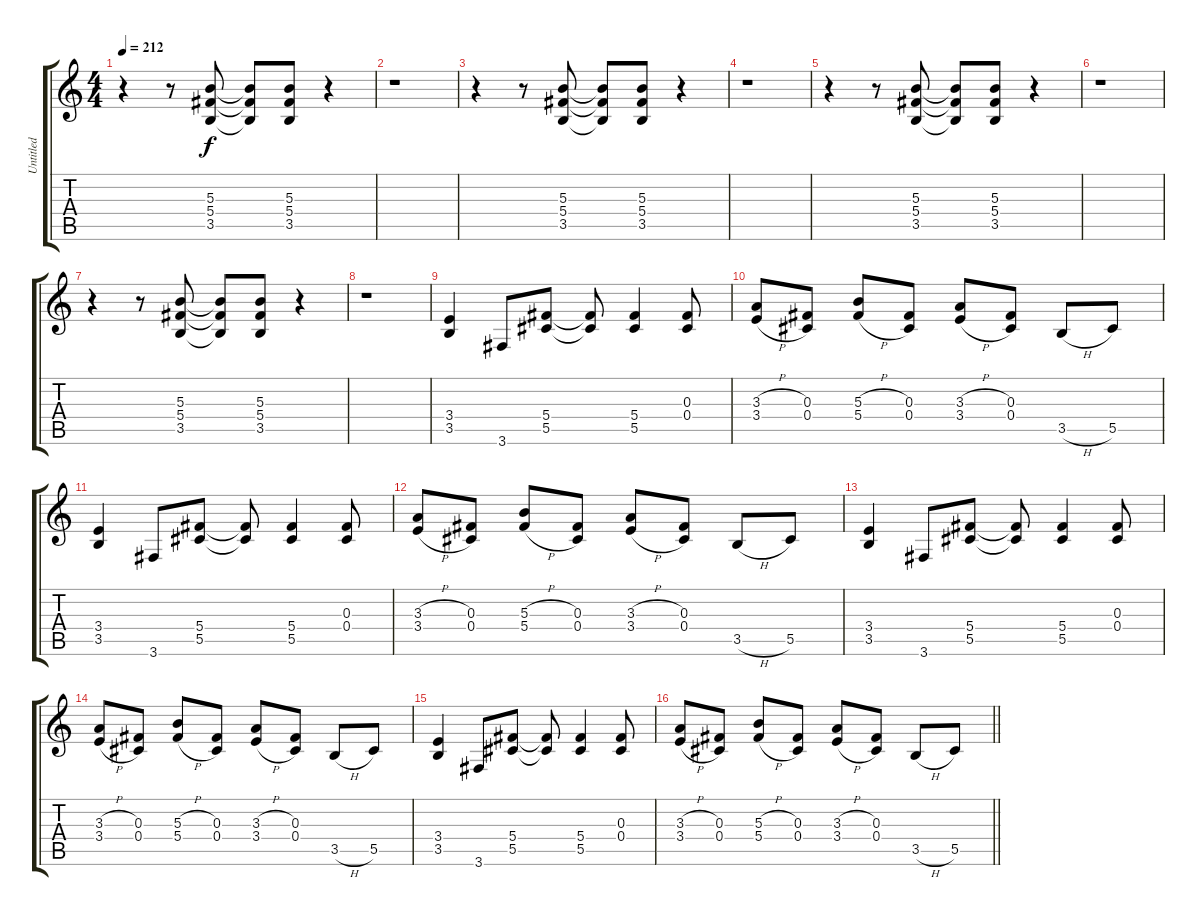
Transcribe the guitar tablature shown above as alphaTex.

\track ("Untitled" "Untitled") {instrument distortionguitar}
\staff {score tabs}
\tuning (Eb4 Bb3 Gb3 Db3 Ab2 Eb2) {hide}
\ts (4 4)
\tempo 212
\clef g2
\ks c
r.4{dy f instrument distortionguitar} r.8 (5.3 5.4 3.5).8 (5.3{t} 5.4{t} 3.5{t}).8 (5.3 5.4 3.5).8 r.4 |
r.1 |
r.4 r.8 (5.3 5.4 3.5).8 (5.3{t} 5.4{t} 3.5{t}).8 (5.3 5.4 3.5).8 r.4 |
r.1 |
r.4 r.8 (5.3 5.4 3.5).8 (5.3{t} 5.4{t} 3.5{t}).8 (5.3 5.4 3.5).8 r.4 |
r.1 |
r.4 r.8 (5.3 5.4 3.5).8 (5.3{t} 5.4{t} 3.5{t}).8 (5.3 5.4 3.5).8 r.4 |
r.1 |
(3.4 3.5).4 3.6.8 (5.4 5.5).8 (5.4{t} 5.5{t}).8 (5.4 5.5).4 (0.3 0.4).8 |
(3.3{h} 3.4{h}).8 (0.3 0.4).8 (5.3{h} 5.4{h}).8 (0.3 0.4).8 (3.3{h} 3.4{h}).8 (0.3 0.4).8 3.5{h}.8 5.5.8 |
(3.4 3.5).4 3.6.8 (5.4 5.5).8 (5.4{t} 5.5{t}).8 (5.4 5.5).4 (0.3 0.4).8 |
(3.3{h} 3.4{h}).8 (0.3 0.4).8 (5.3{h} 5.4{h}).8 (0.3 0.4).8 (3.3{h} 3.4{h}).8 (0.3 0.4).8 3.5{h}.8 5.5.8 |
(3.4 3.5).4 3.6.8 (5.4 5.5).8 (5.4{t} 5.5{t}).8 (5.4 5.5).4 (0.3 0.4).8 |
(3.3{h} 3.4{h}).8 (0.3 0.4).8 (5.3{h} 5.4{h}).8 (0.3 0.4).8 (3.3{h} 3.4{h}).8 (0.3 0.4).8 3.5{h}.8 5.5.8 |
(3.4 3.5).4 3.6.8 (5.4 5.5).8 (5.4{t} 5.5{t}).8 (5.4 5.5).4 (0.3 0.4).8 |
\barLineRight lightlight
(3.3{h} 3.4{h}).8 (0.3 0.4).8 (5.3{h} 5.4{h}).8 (0.3 0.4).8 (3.3{h} 3.4{h}).8 (0.3 0.4).8 3.5{h}.8 5.5.8
